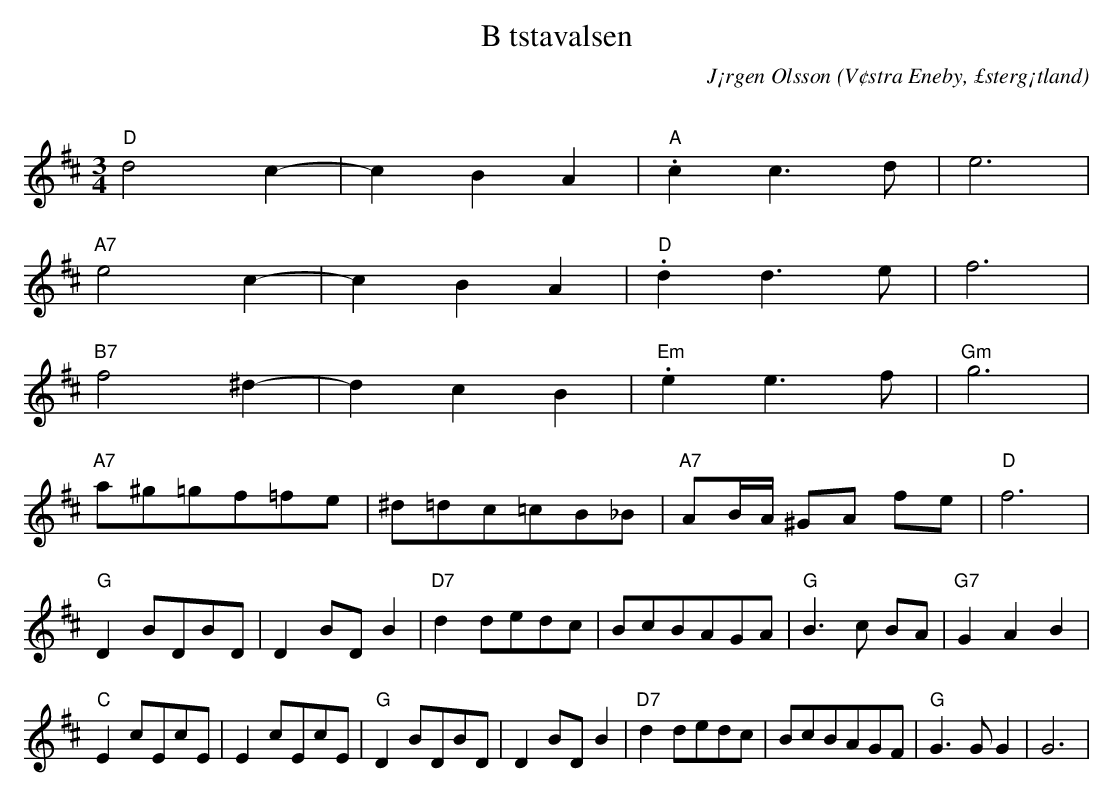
X:1
T:B tstavalsen
C:J¡rgen Olsson
O:V¢stra Eneby, £sterg¡tland
Q:160
M:3/4
L:1/8
K:D
"D"d4 c2-|c2B2A2 |"A".c2 c3 d|e6 |
"A7" e4 c2-|c2B2A2 |"D".d2 d3 e|f6 |
"B7"f4 ^d2-|d2c2B2 |"Em".e2 e3 f|"Gm"g6 |
"A7" a^g=gf=fe|^d=dc=cB_B|"A7"AB/2A/2 ^GA fe|"D"f6 |
"G" D2 BDBD |D2 BD B2 |"D7"d2 dedc| BcBAGA|"G"B3 c BA|"G7" G2A2B2|
"C"E2 cEcE |E2 cEcE|"G" D2 BDBD |D2 BD B2 |"D7"d2 dedc| BcBAGF|"G" G3 G G2| G6 |
